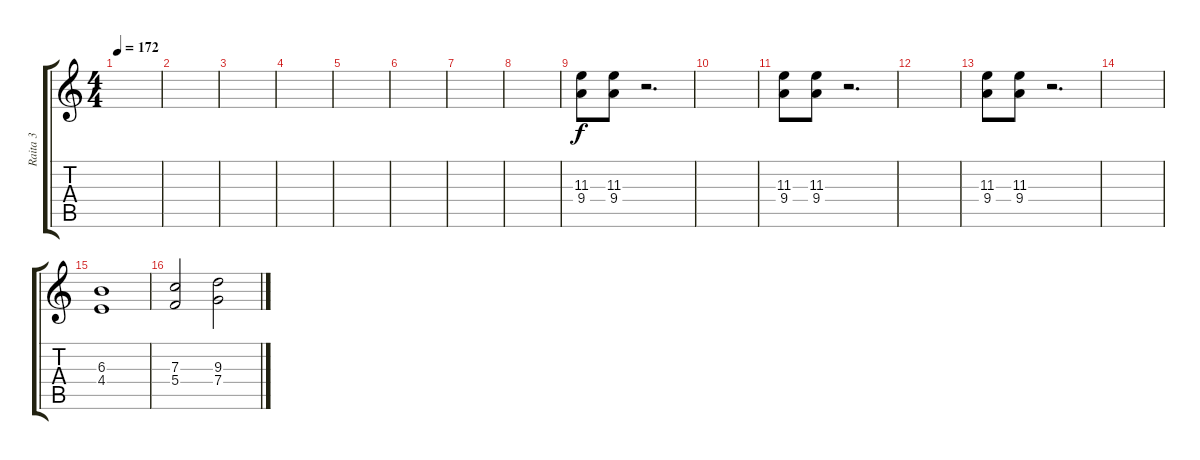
\track ("Raita 3" "Raita 3") {instrument overdrivenguitar}
\staff {score tabs}
\tuning (D4 A3 F3 C3 G2 D2) {hide}
\ts (4 4)
\tempo 172
\clef g2
\ks c
|
|
|
|
|
|
|
|
(11.3 9.4).8 (11.3 9.4).8 r.2{d} |
|
(11.3 9.4).8 (11.3 9.4).8 r.2{d} |
|
(11.3 9.4).8 (11.3 9.4).8 r.2{d} |
|
(6.3 4.4).1 |
(7.3 5.4).2 (9.3 7.4).2
